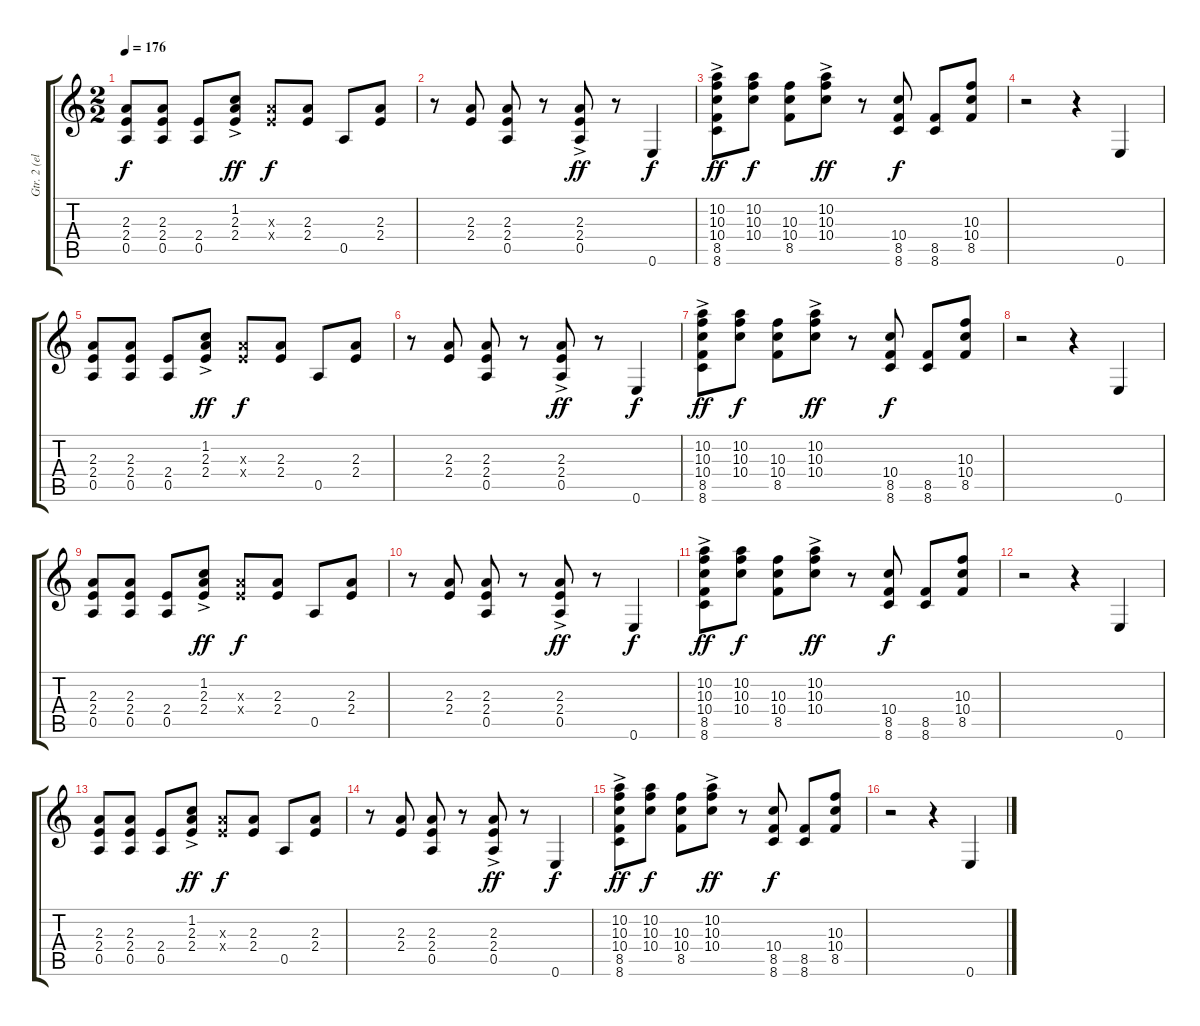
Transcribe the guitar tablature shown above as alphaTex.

\track ("Gtr. 2 (elec)" "Gtr. 2 (el") {instrument overdrivenguitar}
\staff {score tabs}
\tuning (E4 B3 G3 D3 A2 E2) {hide}
\ts (2 2)
\tempo 176
\clef g2
\ks c
(2.3 2.4 0.5).8{dy f} (2.3 2.4 0.5).8 (2.4 0.5).8 (1.2{ac} 2.3{ac} 2.4{ac}).8{dy ff} (2.3{x} 2.4{x}).8{dy f} (2.3 2.4).8 0.5.8 (2.3 2.4).8 |
r.8 (2.3 2.4).8 (2.3 2.4 0.5).8 r.8 (2.3{ac} 2.4{ac} 0.5{ac}).8{dy ff} r.8 0.6.4{dy f} |
(10.2{ac} 10.3{ac} 10.4{ac} 8.5{ac} 8.6{ac}).8{dy ff} (10.2 10.3 10.4).8{dy f} (10.3 10.4 8.5).8 (10.2{ac} 10.3{ac} 10.4{ac}).8{dy ff} r.8 (10.4 8.5 8.6).8{dy f} (8.5 8.6).8 (10.3 10.4 8.5).8 |
r.2 r.4 0.6.4 |
(2.3 2.4 0.5).8 (2.3 2.4 0.5).8 (2.4 0.5).8 (1.2{ac} 2.3{ac} 2.4{ac}).8{dy ff} (2.3{x} 2.4{x}).8{dy f} (2.3 2.4).8 0.5.8 (2.3 2.4).8 |
r.8 (2.3 2.4).8 (2.3 2.4 0.5).8 r.8 (2.3{ac} 2.4{ac} 0.5{ac}).8{dy ff} r.8 0.6.4{dy f} |
(10.2{ac} 10.3{ac} 10.4{ac} 8.5{ac} 8.6{ac}).8{dy ff} (10.2 10.3 10.4).8{dy f} (10.3 10.4 8.5).8 (10.2{ac} 10.3{ac} 10.4{ac}).8{dy ff} r.8 (10.4 8.5 8.6).8{dy f} (8.5 8.6).8 (10.3 10.4 8.5).8 |
r.2 r.4 0.6.4 |
(2.3 2.4 0.5).8 (2.3 2.4 0.5).8 (2.4 0.5).8 (1.2{ac} 2.3{ac} 2.4{ac}).8{dy ff} (2.3{x} 2.4{x}).8{dy f} (2.3 2.4).8 0.5.8 (2.3 2.4).8 |
r.8 (2.3 2.4).8 (2.3 2.4 0.5).8 r.8 (2.3{ac} 2.4{ac} 0.5{ac}).8{dy ff} r.8 0.6.4{dy f} |
(10.2{ac} 10.3{ac} 10.4{ac} 8.5{ac} 8.6{ac}).8{dy ff} (10.2 10.3 10.4).8{dy f} (10.3 10.4 8.5).8 (10.2{ac} 10.3{ac} 10.4{ac}).8{dy ff} r.8 (10.4 8.5 8.6).8{dy f} (8.5 8.6).8 (10.3 10.4 8.5).8 |
r.2 r.4 0.6.4 |
(2.3 2.4 0.5).8 (2.3 2.4 0.5).8 (2.4 0.5).8 (1.2{ac} 2.3{ac} 2.4{ac}).8{dy ff} (2.3{x} 2.4{x}).8{dy f} (2.3 2.4).8 0.5.8 (2.3 2.4).8 |
r.8 (2.3 2.4).8 (2.3 2.4 0.5).8 r.8 (2.3{ac} 2.4{ac} 0.5{ac}).8{dy ff} r.8 0.6.4{dy f} |
(10.2{ac} 10.3{ac} 10.4{ac} 8.5{ac} 8.6{ac}).8{dy ff} (10.2 10.3 10.4).8{dy f} (10.3 10.4 8.5).8 (10.2{ac} 10.3{ac} 10.4{ac}).8{dy ff} r.8 (10.4 8.5 8.6).8{dy f} (8.5 8.6).8 (10.3 10.4 8.5).8 |
r.2 r.4 0.6.4
